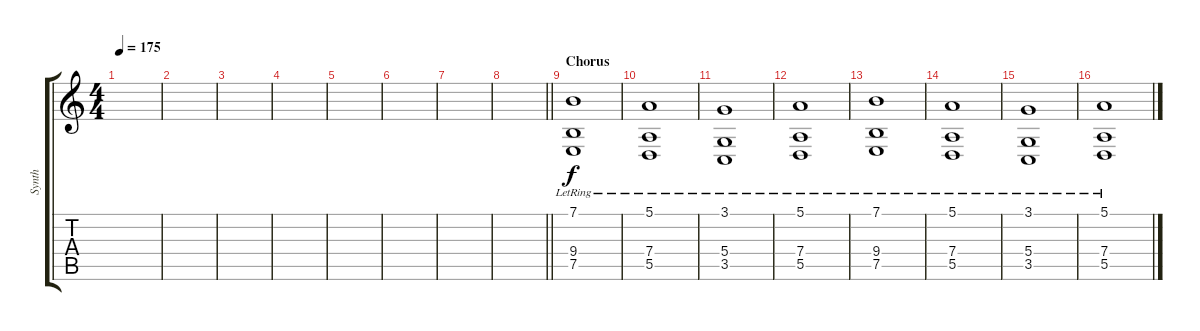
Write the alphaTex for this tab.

\track ("Synth" "Synth") {instrument pad2warm}
\staff {score tabs}
\tuning (E4 B3 G3 D3 A2 E2) {hide}
\ts (4 4)
\tempo 175
\clef g2
\ks c
|
|
|
|
|
|
|
\barLineRight lightlight
|
\section ("" "Chorus")
(7.1{lr} 9.4{lr} 7.5{lr}).1 |
(5.1{lr} 7.4{lr} 5.5{lr}).1 |
(3.1{lr} 5.4{lr} 3.5{lr}).1 |
(5.1{lr} 7.4{lr} 5.5{lr}).1 |
(7.1{lr} 9.4{lr} 7.5{lr}).1 |
(5.1{lr} 7.4{lr} 5.5{lr}).1 |
(3.1{lr} 5.4{lr} 3.5{lr}).1 |
(5.1{lr} 7.4{lr} 5.5{lr}).1
